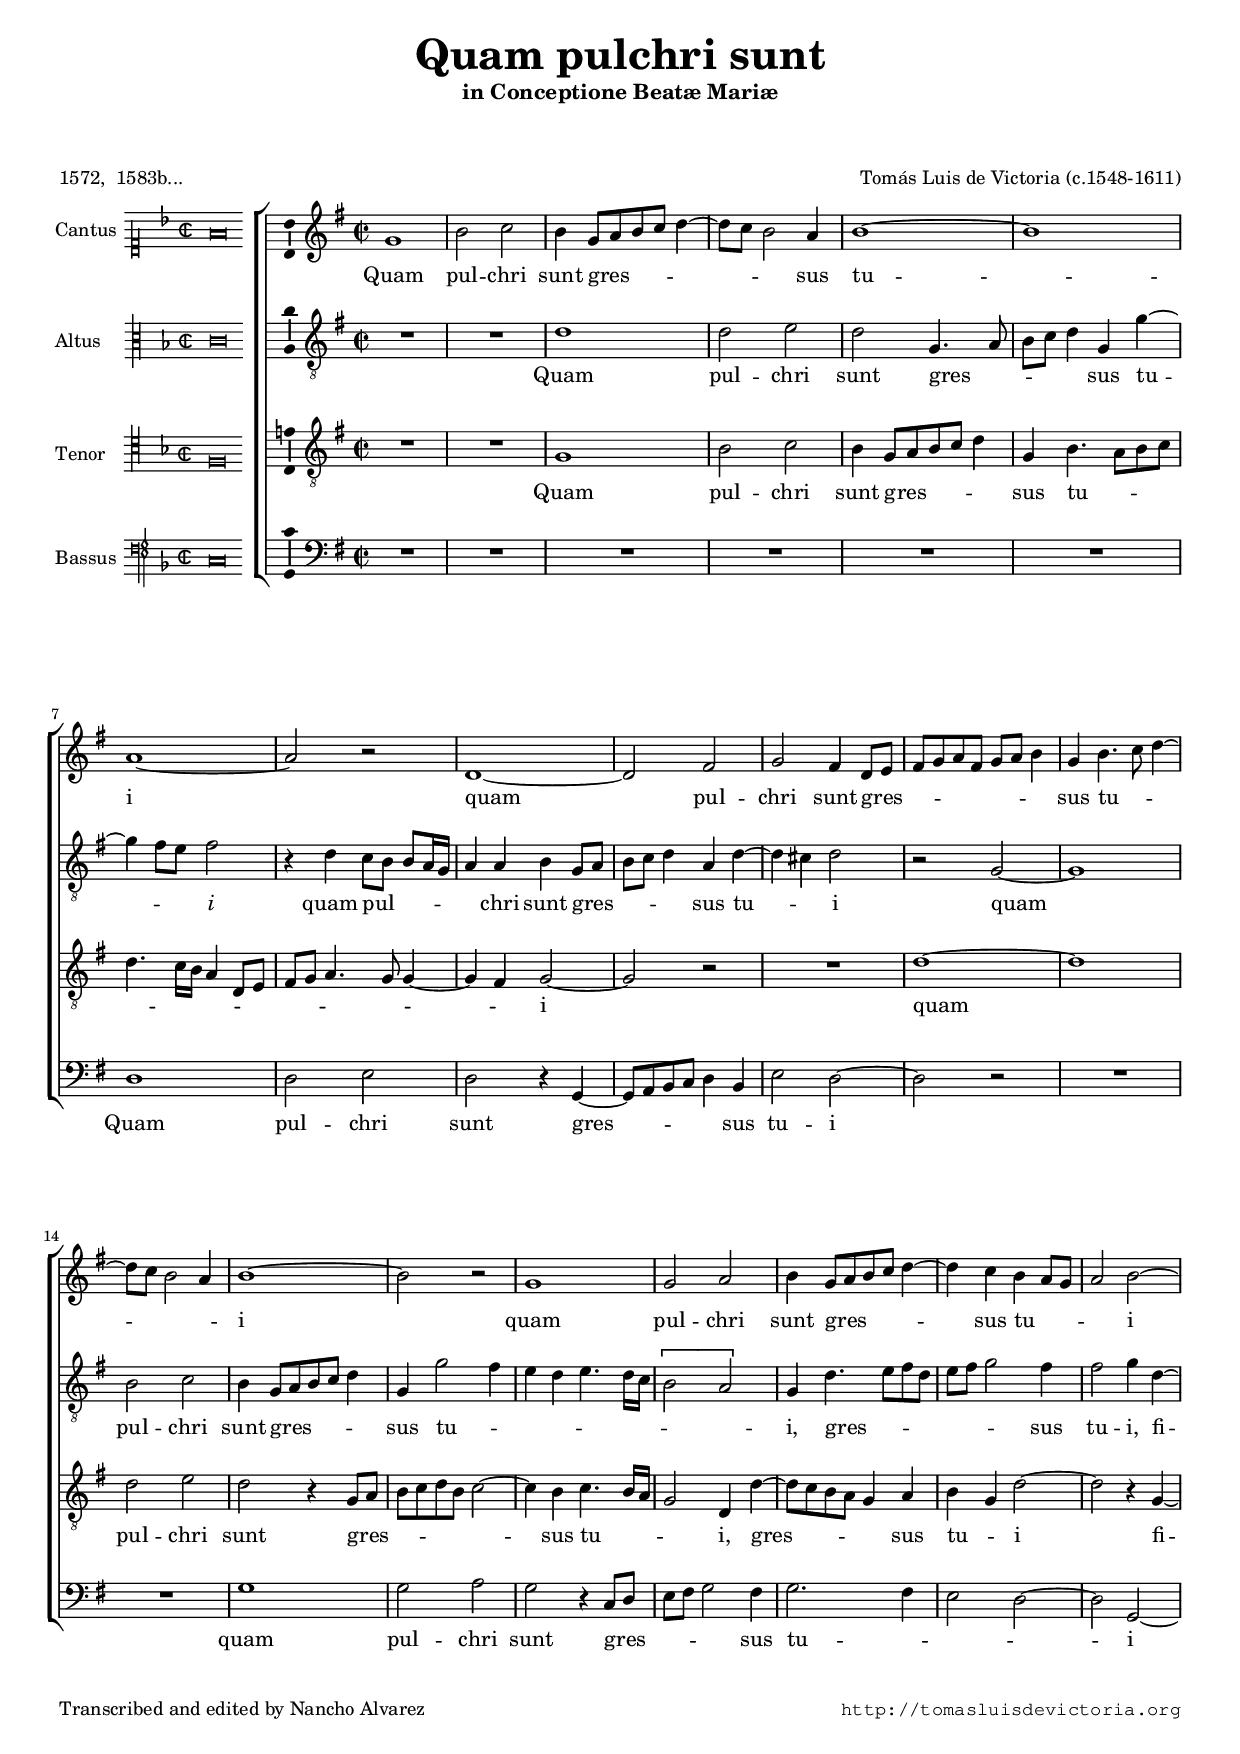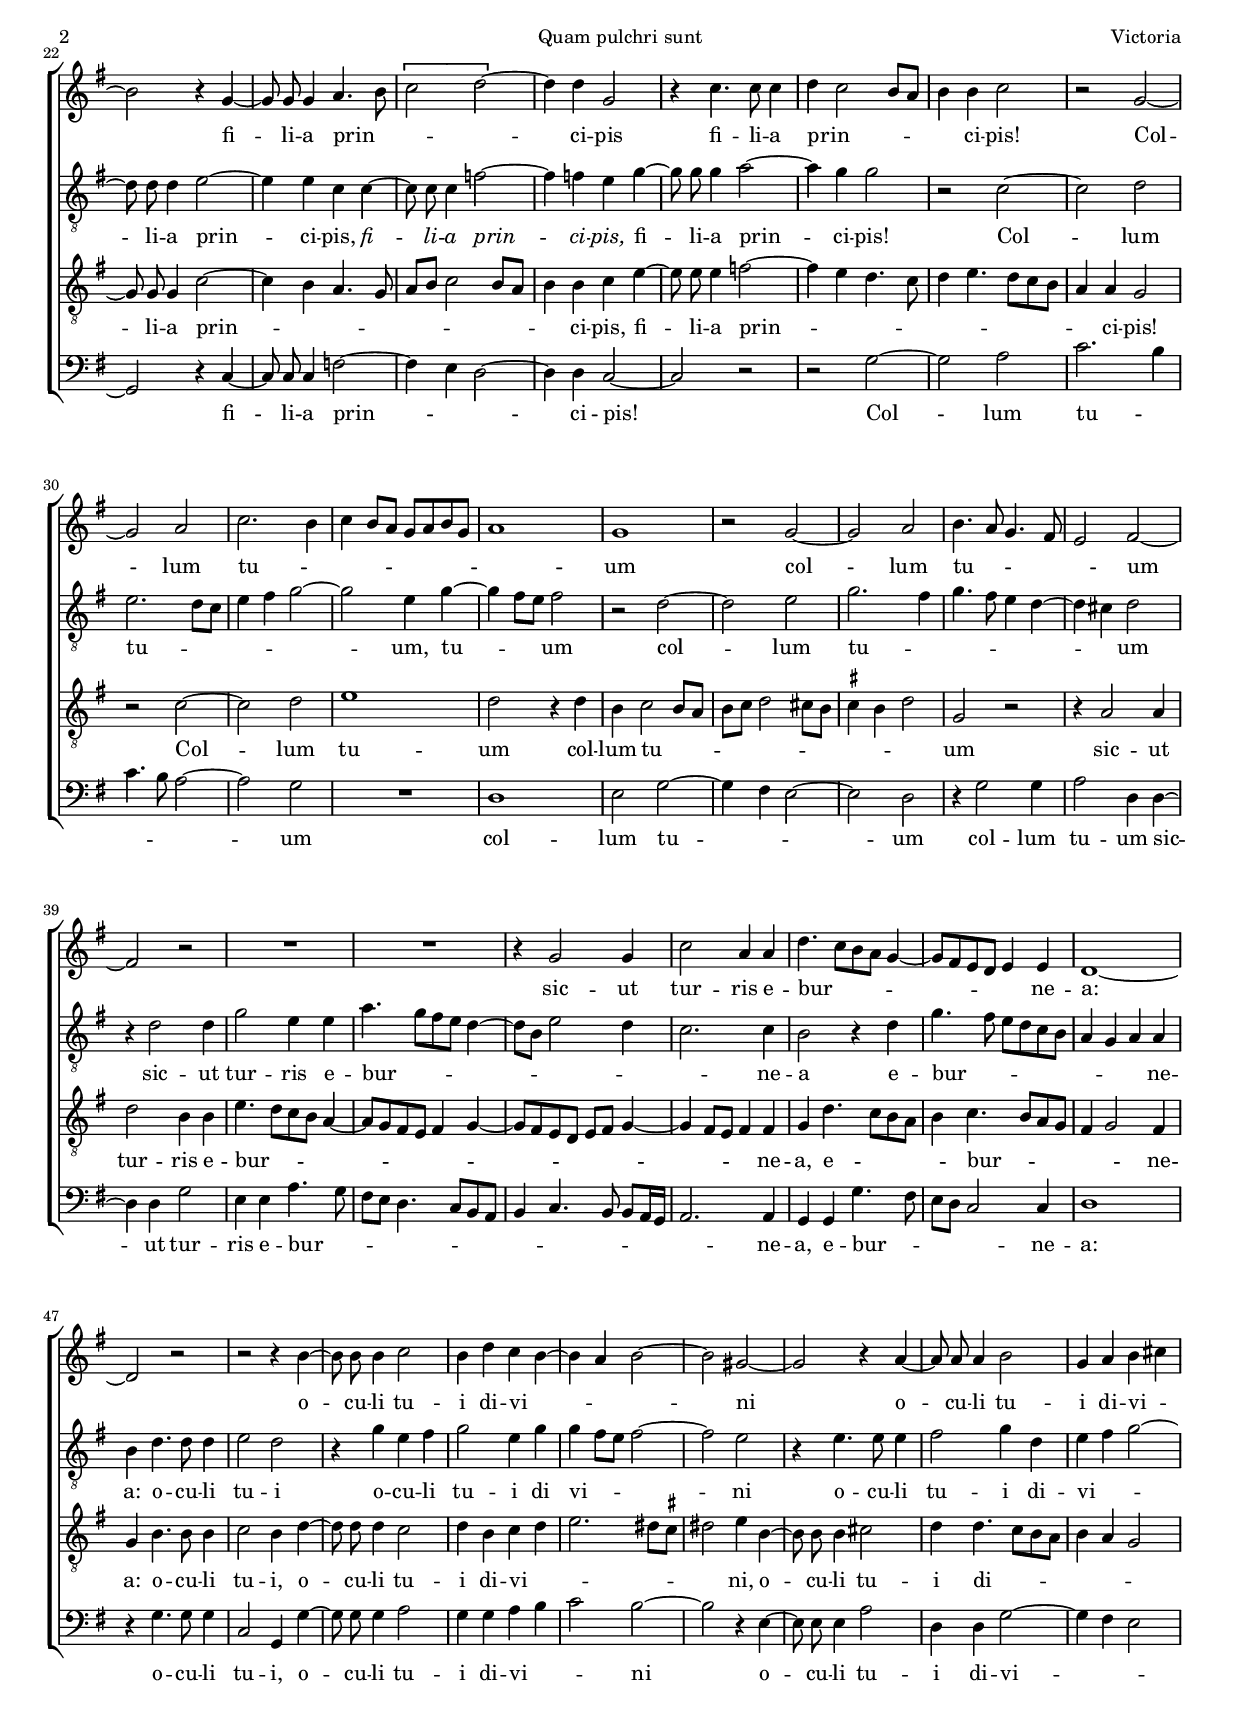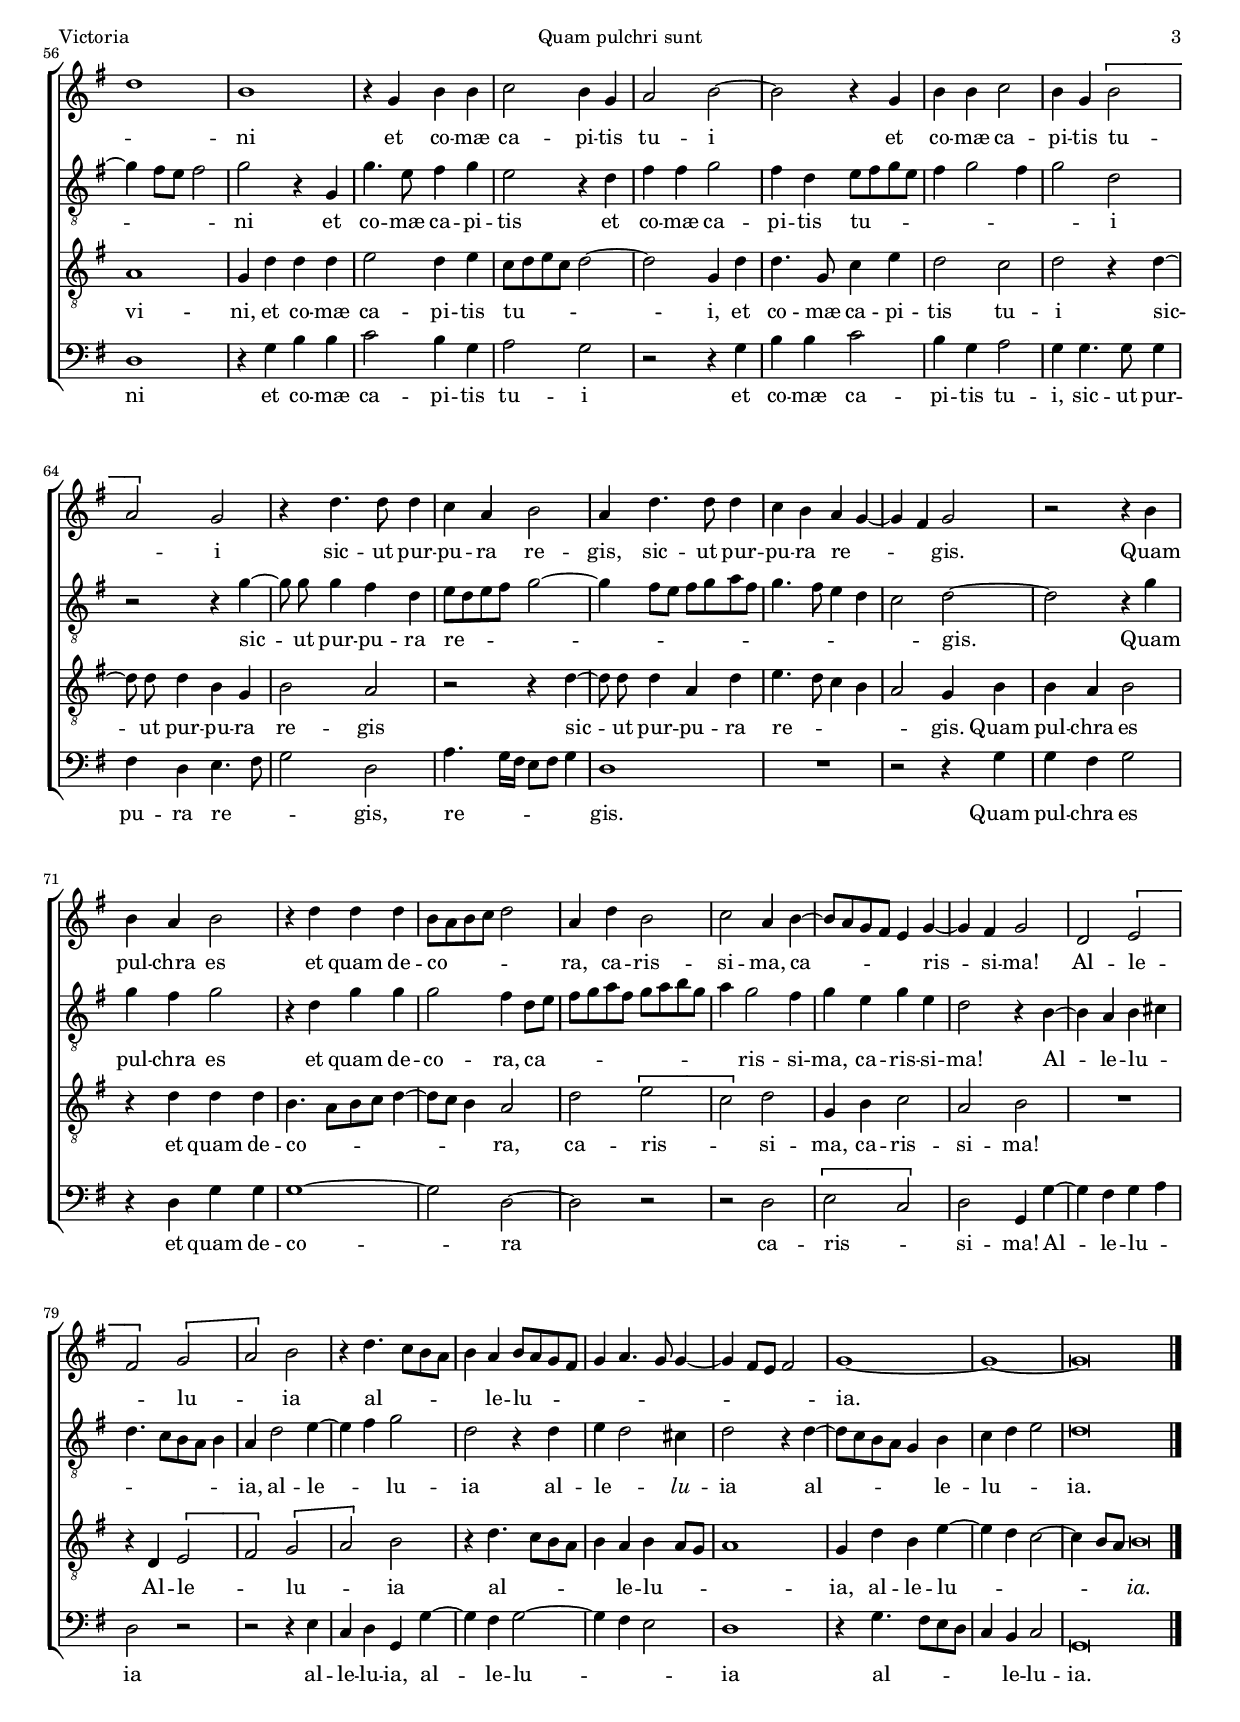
\version "2.18.0"

#(set-default-paper-size "a4")
#(set-global-staff-size 16.4)
#(ly:set-option 'point-and-click #f)
%mobile -s15.0 -i3.3

italicas=\override LyricText.font-shape = #'italic
rectas=\override LyricText.font-shape = #'upright
ss=\once \set suggestAccidentals = ##t
incipitwidth = 20
mt=#(define-music-function (parser location offset) (number?) ; move lyric text
      #{ \once \override LyricText.X-offset = -$offset #})

htitle="Quam pulchri sunt"
hcomposer="Victoria"

\header {
	title=\markup{\fontsize #3 "Quam pulchri sunt"}
	subtitle=\markup{"in Conceptione Beatæ Mariæ"}
        subsubtitle = \markup{\null \vspace #2 } 
	composer="Tomás Luis de Victoria (c.1548-1611)"
        pdfauthor=\composer
	%opus="(-)"
	poet="1572,  1583b..."
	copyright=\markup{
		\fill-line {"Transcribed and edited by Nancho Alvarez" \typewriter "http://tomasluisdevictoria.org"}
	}
%	tagline=""
}


global =  {\time  2/2 \key d \minor  \skip 1*87 \bar "|."}

cantus={
	f'1 |
	a'2 bes' |
	a'4  f'8[ g' a' bes'] c''4 ~ |
	c''8 bes' a'2 g'4 |
%5
	a'1 ~ |
	a' |
	g' ~ |
	g'2 r |
	c'1 ~ |
%10
	c'2 e' |
	f' e'4 c'8 d' |
	e' f' g' e' f' g' a'4 |
	f' a'4. bes'8 c''4 ~ |
	c''8 bes' a'2 g'4 |
%15
	a'1 ~ |
	a'2 r |
	f'1 |
	f'2 g' |
	a'4  f'8[ g' a' bes'] c''4 ~ |
%20
	c'' bes' a' g'8 f' |
	g'2 a' ~ |
	a' r4 f' ~ |
	\set Staff.autoBeaming = ##f
	f'8 f' f'4 g'4. a'8 |
	\set Staff.autoBeaming = ##t
	\[bes'2 c'' ~ \] |
%25
	c''4 c'' f'2 |
	r4 bes'4. bes'8 bes'4 |
	c'' bes'2 a'8 g' |
	a'4 a' bes'2 |
	r f' ~ |
%30
	f' g' |
	bes'2. a'4 |
	bes' a'8 g' f' g' a' f' |
	g'1 |
	f' |
%35
	r2 f' ~ |
	f' g' |
	a'4. g'8 f'4. e'8 |
	d'2 e' ~ |
	e' r |
%40
	R1 |
	R |
	r4 f'2 f'4 |
	bes'2 g'4 g' |
	c''4.  bes'8[ a' g'] f'4 ~ |
%45
	f'8 e' d' c' d'4 d' |
	c'1 ~ |
	c'2 r |
	r r4 a' ~ |
	\set Staff.autoBeaming = ##f
	a'8 a' a'4 bes'2 |
	\set Staff.autoBeaming = ##t
%50
	a'4 c'' bes' a' ~ |
	a' g' a'2 ~ |
	a' fis' ~ |
	fis' r4 g' ~ |
	\set Staff.autoBeaming = ##f
	g'8 g' g'4 a'2 |
	\set Staff.autoBeaming = ##t
%55
	f'4 g' a' b' |
	c''1 |
	a' |
	r4 f' a' a' |
	bes'2 a'4 f' |
%60
	g'2 a' ~ |
	a' r4 f' |
	a' a' bes'2 |
	a'4 f' \[a'2 |
	g'\] f' |
%65
	r4 c''4. c''8 c''4 |
	bes' g' a'2 |
	g'4 c''4. c''8 c''4 |
	bes' a' g' f' ~ |
	f' e' f'2 |
%70
	r r4 a' |
	a' g' a'2 |
	r4 c'' c'' c'' |
	a'8 g' a' bes' c''2 |
	g'4 c'' a'2 |
%75
	bes' g'4 a' ~ |
	a'8 g' f' e' d'4 f' ~ |
	f' e' f'2 |
	c' \[d' |
	e'\] \[f' |
%80
	g'\] a' |
	r4 c''4. bes'8 a' g' |
	a'4 g' a'8 g' f' e' |
	f'4 g'4. f'8 f'4 ~ |
	f' e'8 d' e'2 |
%85
	f'1 ~ |
	f' ~ |
	f'\breve*1/2

}



altus={
	R1 |
	R |
	c' |
	c'2 d' |
%5
	c' f4. g8 |
	a bes c'4 f f' ~ |
	f' e'8 d' e'2 |
	r4 c'  bes8[ a]  a[ g16 f] |
	g4 g a f8 g |
%10
	a bes c'4 g c' ~ |
	c' b c'2 |
	r f ~ |
	f1 |
	a2 bes |
%15
	a4  f8[ g a bes] c'4 |
	f f'2 e'4 |
	d' c' d'4. c'16 bes |
	\[a2 g\] |
	f4 c'4. d'8 e' c' |
%20
	d' e' f'2 e'4 %! en 1572 d' e' f'2 e'8 d'
	e'2 f'4 c' ~ |
	\set Staff.autoBeaming = ##f
	c'8 c' c'4 d'2 ~ |
	d'4 d' bes bes ~ |
	bes8 bes bes4 ees'2 ~ |
%25
	ees'4 ees' d' f' ~ |
	f'8 f' f'4 g'2 ~ |
	\set Staff.autoBeaming = ##t
	g'4 f' f'2 |
	r bes ~ |
	bes c' |
%30
	d'2. c'8 bes |
	d'4 e' f'2 ~ |
	f' d'4 f' ~ |
	f' e'8 d' e'2 |
	r c' ~ |
%35
	c' d' |
	f'2. e'4 |
	f'4. e'8 d'4 c' ~ |
	c' b c'2 |
	r4 c'2 c'4 |
%40
	f'2 d'4 d' |
	g'4.  f'8[ e' d'] c'4 ~ |
	c'8 a d'2 c'4 |
	bes2. bes4 |
	a2 r4 c' |
%45
	f'4. e'8 d' c' bes a |
	g4 f g g |
	a c'4. c'8 c'4 |
	d'2 c' |
	r4 f' d' e' |
%50
	f'2 d'4 f' | %! en 1572 f'2 d'4 f' ~ |
	f' e'8 d' e'2 ~ |
	
	e' d' |
	r4 d'4. d'8 d'4 |
	e'2 f'4 c' |
%55
	d' e' f'2 ~ |
	f'4 e'8 d' e'2 |
	f' r4 f |
	f'4. d'8 e'4 f' |
	d'2 r4 c' |
%60
	e' e' f'2 |
	e'4 c' d'8 e' f' d' |
	e'4 f'2 e'4 |
	f'2 c' |
	r r4 f' ~ |
%65
	\set Staff.autoBeaming = ##f
	f'8 f' f'4 e' c' |
	\set Staff.autoBeaming = ##t
	d'8 c' d' e' f'2 ~ |
	f'4 e'8 d' e' f' g' e' |
	f'4. e'8 d'4 c' |
	bes2 c' ~ |
%70
	c' r4 f' |
	f' e' f'2 |
	r4 c' f' f' |
	f'2 e'4 c'8 d' |
	e' f' g' e' f' g' a' f' |
%75
	g'4 f'2 e'4 |
	f' d' f' d' |
	c'2 r4 a ~ |
	a g a b |
	c'4.  bes8[ a g] a4 |
%80
	g c'2 d'4 ~ |
	d' e' f'2 |
	c' r4 c' |
	d' c'2 b4 |
	c'2 r4 c' ~ |
%85
	c'8 bes a g f4 a |
	bes c' d'2 |
	c'\breve*1/2
}



tenor={
	R1 |
	R |
	f |
	a2 bes |
%5
	a4  f8[ g a bes] c'4 |
	f a4. g8 a bes |
	c'4. bes16 a g4 c8 d |
	e f g4. f8 f4 ~ |
	f e f2 ~ |
%10
	f r |
	R1 |
	c' ~ |
	c' |
	c'2 d' |
%15
	c' r4 f8 g |
	a bes c' a bes2 ~ |
	bes4 a bes4. a16 g |
	f2 c4 c' ~ |
	c'8 bes a g f4 g |
%20
	a f c'2 ~ |
	c' r4 f ~ |
	\set Staff.autoBeaming = ##f
	f8 f f4 bes2 ~ |
	\set Staff.autoBeaming = ##t
	bes4 a g4. f8 |
	g a bes2 a8 g |
%25
	a4 a bes d' ~ |
	\set Staff.autoBeaming = ##f
	d'8 d' d'4 ees'2 ~ |
	\set Staff.autoBeaming = ##t
	ees'4 d' c'4. bes8 |
	c'4 d'4. c'8 bes a |
	g4 g f2 |
%30
	r bes ~ |
	bes c' |
	d'1 |
	c'2 r4 c' |
	a bes2 a8 g |
%35
	a bes c'2 b8 a |
	\ss b4 a c'2 |
	f r |
	r4 g2 g4 |
	c'2 a4 a |
%40
	d'4.  c'8[ bes a] g4 ~ |
	g8 f e d e4 f ~ |
	f8 e d c d e f4 ~ |
	f e8 d e4 e |
	f c'4. bes8 a g |
%45
	a4 bes4. a8 g f |
	e4 f2 e4 |
	f a4. a8 a4 |
	bes2 a4 c' ~ |
	\set Staff.autoBeaming = ##f
	c'8 c' c'4 bes2 |
	\set Staff.autoBeaming = ##t
%50
	c'4 a bes c' |
	d'2. cis'8 \ss b |
	cis'2 d'4 a ~ |
	\set Staff.autoBeaming = ##f
	a8 a a4 b2 |
	\set Staff.autoBeaming = ##t
	c'4 c'4. bes8 a g |
%55
	a4 g f2 |
	g1 |
	f4 c' c' c' |
	d'2 c'4 d' |
	bes8 c' d' bes c'2 ~ |
%60
	c' f4 c' |
	c'4. f8 bes4 d' |
	c'2 bes |
	c' r4 c' ~ |
	\set Staff.autoBeaming = ##f
	c'8 c' c'4 a f |
%65
	a2 g |
	r r4 c' ~ |
	c'8 c' c'4 g c' |
	\set Staff.autoBeaming = ##t
	d'4. c'8 bes4 a |
	g2 f4 a |
%70
	a g a2 |
	r4 c' c' c' |
	a4.  g8[ a bes] c'4 ~ |
	c'8 bes a4 g2 |
	c' \[d' |
%75
	bes\] c' |
	f4 a bes2 |
	g a |
	R1 |
	r4 c \[d2 |
%80
	e\] \[f |
	g\] a |
	r4 c'4. bes8 a g |
	a4 g a g8 f |
	g1 |
%85
	f4 c' a d' ~ |
	d' c' bes2 ~ |
	bes4 a8 g a\breve*1/4
}



bassus={
	R1 |
	R |
	R |
	R |
%5
	R |
	R |
	c |
	c2 d |
	c r4 f, ~ |
%10
	f,8 g, a, bes, c4 a, |
	d2 c ~ |
	c r |
	R1 |
	R |
%15
	f |
	f2 g |
	f r4 bes,8 c |
	d e f2 e4 |
	f2. e4 |
%20
	d2 c ~ |
	c f, ~ |
	f, r4 bes, ~ |
	\set Staff.autoBeaming = ##f
	bes,8 bes, bes,4 ees2 ~ |
	\set Staff.autoBeaming = ##t
	ees4 d c2 ~ |
%25
	c4 c bes,2 ~ |
	bes, r |
	r f ~ |
	f g |
	bes2. a4 |
%30
	bes4. a8 g2 ~ |
	g f |
	R1 |
	c |
	d2 f ~ |
%35
	f4 e d2 ~ |
	d c |
	r4 f2 f4 |
	g2 c4 c ~ |
	c c f2 |
%40
	d4 d g4. f8 |
	e d c4. bes,8 a, g, |
	a,4 bes,4. a,8  a,[ g,16 f,] |
	g,2. g,4 |
	f, f, f4. e8 |
%45
	d c bes,2 bes,4 |
	c1 |
	r4 f4. f8 f4 |
	bes,2 f,4 f ~ |
	\set Staff.autoBeaming = ##f
	f8 f f4 g2 |
%50
	f4 f g a |
	bes2 a ~ |
	a r4 d ~ %! en 1572 a d4 d ~ |
	d8 d d4 g2 |
	\set Staff.autoBeaming = ##t
	c4 c f2 ~ |
%55
	f4 e d2 |
	c1 |
	r4 f a a |
	bes2 a4 f |
	g2 f |
%60
	r r4 f |
	a a bes2 |
	a4 f g2 |
	f4 f4. f8 f4 |
	e c d4. e8 |
%65
	f2 c |
	g4. f16 e d8 e f4 |
	c1 |
	R |
	r2 r4 f |
%70
	f e f2 |
	r4 c f f |
	f1 ~ |
	f2 c ~ |
	c r |
%75
	r c |
	\[d bes,\] |
	c f,4 f ~ |
	f e f g |
	c2 r |
%80
	r r4 d |
	bes, %^\markup{\fontsize #-3 \line{"(" \raise #.5 \musicglyph #"accidentals.sharp" "en 1572)"}} %transpose
	 c f, f ~ | 
	f e f2 ~ |
	f4 e d2 |
	c1 |
%85
	r4 f4. e8 d c |
	bes,4 a, bes,2 |
	f,\breve*1/2
}



textocantus=\lyricmode {
Quam pul -- chri sunt gres -- _ _ _ _ _ _ _ sus tu -- _ i _
quam _ pul -- chri sunt gres -- _ _ _ _ _ _ _ _ sus tu -- _ _ _ _ _ _ i _
quam pul -- chri sunt gres -- _ _ _ _ _ sus tu -- _ _ _ i _
fi -- _ li -- a prin -- _ _ _ _ ci -- pis
fi -- li -- a prin -- _ _ _ _ ci -- pis!
Col -- _ lum tu -- _ _ _ _ _ _ _ _ _ um
col -- _ lum tu -- _ _ _ _ um _
sic -- ut tur -- ris e -- bur -- _ _ _ _ _ _ _ _ _ ne -- a: _
o -- _ cu -- li tu -- i di -- vi -- _ _ _ _ _ ni _
o -- _ cu -- li tu -- i di -- vi -- _ _ ni
et co -- mæ ca -- pi -- tis tu -- i _
et co -- mæ ca -- pi -- tis tu -- _ i
sic -- ut pur -- pu -- ra re -- gis, sic -- \mt #1 ut \mt #1 pur -- pu -- ra re -- _ _ _ gis.
Quam pul -- chra es
et quam de -- co -- _ _ _ _ ra, 
ca -- ris -- si -- ma, ca -- _ _ _ _ _ ris -- _ si -- ma!
Al -- le -- _ lu -- _ ia
al -- _ _ _ _ le -- lu -- _ _ _ _ _ _ _ _ _ _ _ ia. _ _
}


textoaltus=\lyricmode {
Quam pul -- chri sunt gres -- _ _ _ _ sus tu -- _ _ _ \italicas i \rectas 
quam pul -- _ _ _ _ _ chri sunt gres -- _ _ _ _ sus tu -- _ _  i 
quam _ pul -- chri sunt gres -- _ _ _ _ sus tu -- _ _ _ _ _ _ _ _ i, 
gres -- _ _ _ _ _ _ sus tu -- i, %! sus __ _ en 1572 
fi -- _ li -- a prin -- _ ci -- pis,
\italicas
fi -- _ li -- a prin -- _ ci -- pis,
\rectas
fi -- _ li -- a prin -- _ ci -- pis!
Col -- _ lum tu --  _ _ _ _ _ _ um,
tu -- _ _ _ um
col -- _ lum tu -- _ _ _ _ _ _ _ um 
sic -- ut tur -- ris e -- bur -- _ _ _ _ _ _ _ _ _ ne -- a
e -- bur -- _ _ _ _ _ _ _ _ ne -- a:
o -- cu -- li tu -- i
o -- cu -- li tu -- i
di vi -- _ _ _ _ ni %! en 1572 di -- _ _ _ vi -- _ ni 
o -- cu -- li tu -- i di -- vi -- _ _ _ _ _ _ ni
et co -- mæ ca -- pi -- tis
et co -- mæ ca -- pi -- tis  tu -- _ _ _ _ _ _ _ i
sic -- _ ut pur -- pu -- ra re -- _ _ _ _ _ _ _ _ _ _ _ _ _ _ _ _ gis. _
Quam pul -- chra es
et quam de -- co -- ra, 
ca -- _ _ _ _ _ _ _ _ _ _ ris -- si -- ma, ca -- ris -- si -- ma!
Al -- _ le -- lu -- _ _ _ _ _ _ ia,
al -- le -- _ _ lu -- ia
al -- le -- _ \italicas lu -- \rectas ia
al -- _ _ _ _ _ le -- lu -- _ _ ia.
}


textotenor=\lyricmode {
Quam pul -- chri sunt gres -- _ _ _ _ sus tu -- _ _ _ _ _ _ _ _ _ _ _ _ _ _ _ _ i _
quam _ pul -- chri sunt gres -- _ _ _ _ _ _ _ sus tu -- _ _ _ i, 
gres -- _ _ _ _ _ sus tu -- _ i _
fi -- _ li -- a prin -- _ _ _ _ _ _ _ _ _ _ ci -- pis,
fi -- _ li -- a prin -- _ _ _ _ _ _ _ _ _ _ ci -- pis!
Col -- _ lum tu -- um
col -- lum tu -- _ _ _ _ _ _ _ _ _ _ um 
sic -- ut tur -- ris e -- bur -- _ _ _ _ _ _ _ _ _ _ _ _ _ _ _ _ _ _ _ _ _ ne -- a,
e -- _ _ _ _ bur -- _ _ _ _ _ ne -- a:
o -- cu -- li tu -- i,
o -- _ cu -- li tu -- i
di -- vi -- _ _ _ _ _ ni, 
o -- _ cu -- li tu -- i di -- _ _ _ _ _ _ vi -- ni,
et co -- mæ ca -- pi -- tis
tu -- _ _ _ _ _ i,
et co -- mæ ca -- pi -- tis  tu -- i
sic -- _ ut pur -- pu -- ra re -- gis
sic -- _ ut pur -- pu -- ra re -- _ _ _ _ gis.
Quam pul -- chra es
et quam de -- co -- _ _ _ _ _ _ _ ra, 
ca -- ris -- _ si -- ma, 
ca -- ris -- si -- ma!
Al -- le -- _ lu -- _ ia
al -- _ _ _ _ le -- lu -- _ _ _ ia,
al -- le -- lu -- _ _ _ _ _ _ \italicas ia.
}


textobassus=\lyricmode { 
Quam pul -- chri sunt gres -- _ _ _ _ _ sus tu -- i _
quam pul -- chri sunt gres -- _ _ _ _ sus tu -- _ _ _ _ i _
fi -- _ li -- a prin -- _ _ _ _ ci -- pis! _
Col -- _ lum tu -- _ _ _ _ _ um
col -- lum tu -- _ _ _ _ um 
col -- lum tu -- um 
sic -- _ ut tur -- ris e -- bur -- _ _ _ _ _ _ _ _ _ _ _ _ _ _ ne -- a,
e -- bur -- _ _ _ _ ne -- a:
o -- cu -- li tu -- i,
o -- _ cu -- li tu -- i
di -- vi -- _ _ ni _ 
o -- _ cu -- li tu -- i di -- vi -- _ _ _ ni
et co -- mæ ca -- pi -- tis
tu -- i
et co -- mæ ca -- pi -- tis  tu -- i,
sic -- ut pur -- pu -- ra re -- _ _ gis,
re -- _ _ _ _ _ gis.
Quam pul -- chra es
et quam de -- co -- _ ra _ 
ca -- ris -- _ si -- ma! 
Al -- _ le -- lu -- _ ia
al -- le -- lu -- ia,
al -- _ le -- lu -- _ _ _  ia
al -- _ _ _ _ le -- lu -- ia.
}



incipitcantus=\markup{
	\score{
		{ 
		\set Staff.instrumentName="Cantus "
		\override NoteHead.style = #'neomensural
		\override Rest.style = #'neomensural
		\override Staff.TimeSignature.style = #'neomensural
		\cadenzaOn 
		\clef "petrucci-c1"
		\key f \major
		\time 2/2
		f'\breve
		} 
	\layout {
		\context {\Voice
			\remove Ligature_bracket_engraver
			\consists Mensural_ligature_engraver
		}
		line-width=\incipitwidth
		indent = 0
	}
	}
}


incipitaltus=\markup{
	\score{
		{ 
		\set Staff.instrumentName="Altus    "
		\override NoteHead.style = #'neomensural 
		\override Rest.style = #'neomensural
		\override Staff.TimeSignature.style = #'neomensural
		\cadenzaOn 
		\clef "petrucci-c3"
		\key f \major
		\time 2/2
		c'\breve
		} 
	\layout {
		\context {\Voice
			\remove Ligature_bracket_engraver
			\consists Mensural_ligature_engraver
		}
		line-width=\incipitwidth
		indent = 0
	}
	}
}


incipittenor=\markup{
	\score{
		{ 
		\set Staff.instrumentName="Tenor   "
		\override NoteHead.style = #'neomensural 
		\override Rest.style = #'neomensural
		\override Staff.TimeSignature.style = #'neomensural
		\cadenzaOn 
		\clef "petrucci-c4"
		\key f \major
		\time 2/2
		f\breve
		} 
	\layout {
		\context {\Voice
			\remove Ligature_bracket_engraver
			\consists Mensural_ligature_engraver
		}
		line-width=\incipitwidth
		indent=0
	}
	}
}


incipitbassus=\markup{
	\score{
		{ 
		\set Staff.instrumentName="Bassus "
		\override NoteHead.style = #'neomensural 
		\override Rest.style = #'neomensural
		\override Staff.TimeSignature.style = #'neomensural
		\cadenzaOn 
		\clef "petrucci-f4"
		\key f \major
		\time 2/2
		c\breve
		} 
	\layout {
		\context {\Voice
			\remove Ligature_bracket_engraver
			\consists Mensural_ligature_engraver
		}
		line-width=\incipitwidth
		indent = 0
	}
	}
}





\score {\transpose c d{
\new ChoirStaff<<

	\new Staff <<\global
	\new Voice="v1" {
		\set Staff.instrumentName=\incipitcantus
		\clef "treble"
		\cantus }
	\new Lyrics \lyricsto "v1" {\textocantus }
	>>

	
	\new Staff << \global
	\new Voice="v2" {
		\set Staff.instrumentName=\incipitaltus
		\clef "G_8" 
		\altus}
	\new Lyrics \lyricsto "v2" {\textoaltus }
	>>

	
	\new Staff <<\global
	\new Voice="v3" {
		\set Staff.instrumentName=\incipittenor
		\clef "G_8"
		\tenor }
	\new Lyrics \lyricsto "v3" {\textotenor }
	>>
	

	\new Staff <<\global
	\new Voice="v4" {
		\set Staff.instrumentName=\incipitbassus
		\clef "bass" 
		\bassus }
	\new Lyrics \lyricsto "v4" {\textobassus}
	>>
	
>>


%\midi {}
	}%transpose

\layout{ 
	\context {\Lyrics 
		\override VerticalAxisGroup.staff-affinity = #UP
		\override VerticalAxisGroup.nonstaff-relatedstaff-spacing =
			#'((basic-distance . 0) (minimum-distance . 0) (padding . 1))
		\override LyricText.font-size = #1.2
		\override LyricHyphen.minimum-distance = #0.5
	}
	\context {\Score 
		tempoHideNote = ##t
		\override BarNumber.padding = #2 
	}
	\context {\Voice 
		melismaBusyProperties = #'()
		%autoBeaming = ##f
	}
	\context {\Staff 
                %\RemoveEmptyStaves
                %\override VerticalAxisGroup.remove-first = ##t
		\override VerticalAxisGroup.staff-staff-spacing =
			#'((basic-distance . 11) (minimum-distance . 0) (padding . 1))
		\consists Ambitus_engraver 
		\override LigatureBracket.padding = #1
	}
}

%\midi { \mtempo }

}


\paper{
	evenHeaderMarkup=\markup  \fill-line { \fromproperty #'page:page-number-string \htitle \hcomposer }
	oddHeaderMarkup= \markup  \fill-line { \on-the-fly #not-first-page \hcomposer \on-the-fly #not-first-page \htitle \on-the-fly #not-first-page \fromproperty #'page:page-number-string }
	%system-count=20
	%page-count = 8
	ragged-last-bottom = ##f
	indent=3.5\cm
	system-system-spacing =
	#'((basic-distance . 20) (minimum-distance . 0) (padding . 5))
	top-system-spacing = % header
	#'((basic-distance . 8) (minimum-distance . 0) (padding . 0))
	last-bottom-spacing = % footer
	#'((basic-distance . 12) (minimum-distance . 0) (padding . 0))
        markup-system-spacing.padding = #1.5
}
